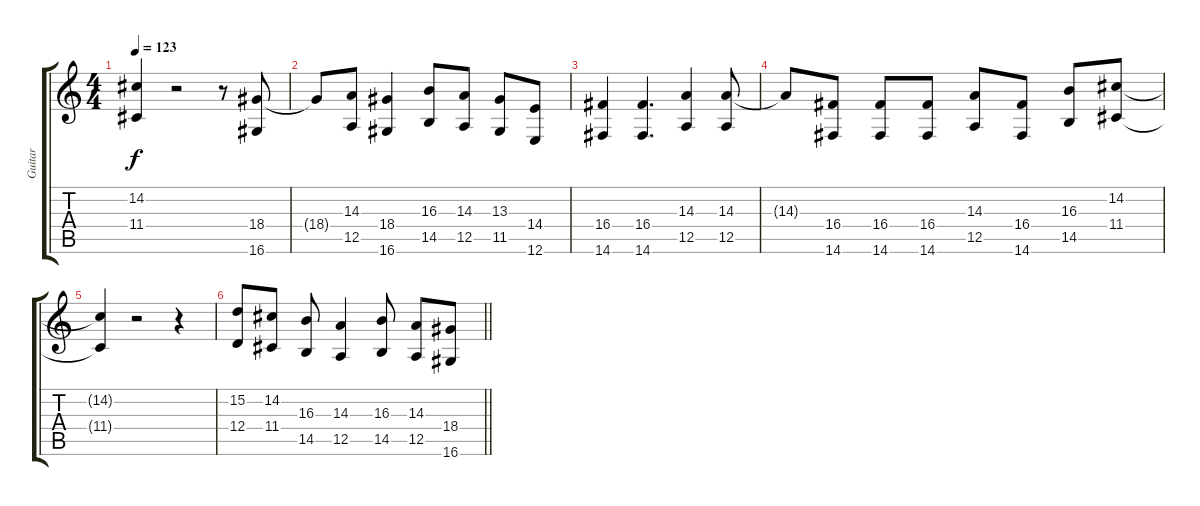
\track ("Guitar" "Guitar") {instrument lead8bassandlead}
\staff {score tabs}
\tuning (E4 B3 G3 D3 A2 E2) {hide}
\ts (4 4)
\tempo 123
\clef g2
\ks c
(14.2{t} 11.4{t}).4{dy f} r.2 r.8 (18.4 16.6).8 |
18.4{t}.8 (14.3 12.5).8 (18.4 16.6).4 (16.3 14.5).8 (14.3 12.5).8 (13.3 11.5).8 (14.4 12.6).8 |
(16.4 14.6).4 (16.4 14.6).4{d} (14.3 12.5).4 (14.3 12.5).8 |
14.3{t}.8 (16.4 14.6).8 (16.4 14.6).8 (16.4 14.6).8 (14.3 12.5).8 (16.4 14.6).8 (16.3 14.5).8 (14.2 11.4).8 |
(14.2{t} 11.4{t}).4 r.2 r.4 |
\barLineRight lightlight
(15.2 12.4).8 (14.2 11.4).8 (16.3 14.5).8 (14.3 12.5).4 (16.3 14.5).8 (14.3 12.5).8 (18.4 16.6).8
